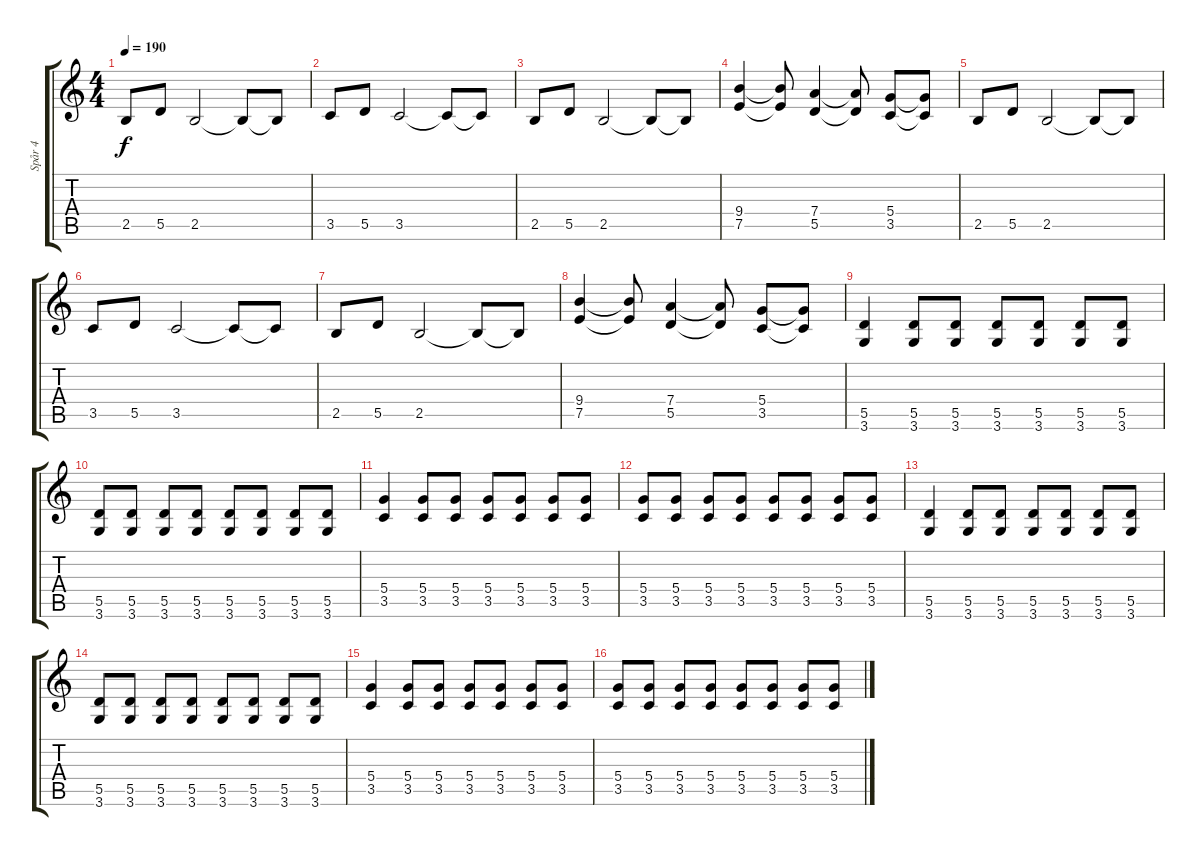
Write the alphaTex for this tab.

\track ("Spår 4" "Spår 4") {instrument distortionguitar}
\staff {score tabs}
\tuning (E4 B3 G3 D3 A2 E2) {hide}
\ts (4 4)
\tempo 190
\clef g2
\ks c
2.5.8{dy f instrument distortionguitar} 5.5.8 2.5.2 2.5{t}.8 2.5{t}.8 |
3.5.8 5.5.8 3.5.2 3.5{t}.8 3.5{t}.8 |
2.5.8 5.5.8 2.5.2 2.5{t}.8 2.5{t}.8 |
(9.4 7.5).4 (9.4{t} 7.5{t}).8 (7.4 5.5).4 (7.4{t} 5.5{t}).8 (5.4 3.5).8 (5.4{t} 3.5{t}).8 |
2.5.8 5.5.8 2.5.2 2.5{t}.8 2.5{t}.8 |
3.5.8 5.5.8 3.5.2 3.5{t}.8 3.5{t}.8 |
2.5.8 5.5.8 2.5.2 2.5{t}.8 2.5{t}.8 |
(9.4 7.5).4 (9.4{t} 7.5{t}).8 (7.4 5.5).4 (7.4{t} 5.5{t}).8 (5.4 3.5).8 (5.4{t} 3.5{t}).8 |
(5.5 3.6).4 (5.5 3.6).8 (5.5 3.6).8 (5.5 3.6).8 (5.5 3.6).8 (5.5 3.6).8 (5.5 3.6).8 |
(5.5 3.6).8 (5.5 3.6).8 (5.5 3.6).8 (5.5 3.6).8 (5.5 3.6).8 (5.5 3.6).8 (5.5 3.6).8 (5.5 3.6).8 |
(5.4 3.5).4 (5.4 3.5).8 (5.4 3.5).8 (5.4 3.5).8 (5.4 3.5).8 (5.4 3.5).8 (5.4 3.5).8 |
(5.4 3.5).8 (5.4 3.5).8 (5.4 3.5).8 (5.4 3.5).8 (5.4 3.5).8 (5.4 3.5).8 (5.4 3.5).8 (5.4 3.5).8 |
(5.5 3.6).4 (5.5 3.6).8 (5.5 3.6).8 (5.5 3.6).8 (5.5 3.6).8 (5.5 3.6).8 (5.5 3.6).8 |
(5.5 3.6).8 (5.5 3.6).8 (5.5 3.6).8 (5.5 3.6).8 (5.5 3.6).8 (5.5 3.6).8 (5.5 3.6).8 (5.5 3.6).8 |
(5.4 3.5).4 (5.4 3.5).8 (5.4 3.5).8 (5.4 3.5).8 (5.4 3.5).8 (5.4 3.5).8 (5.4 3.5).8 |
(5.4 3.5).8 (5.4 3.5).8 (5.4 3.5).8 (5.4 3.5).8 (5.4 3.5).8 (5.4 3.5).8 (5.4 3.5).8 (5.4 3.5).8
